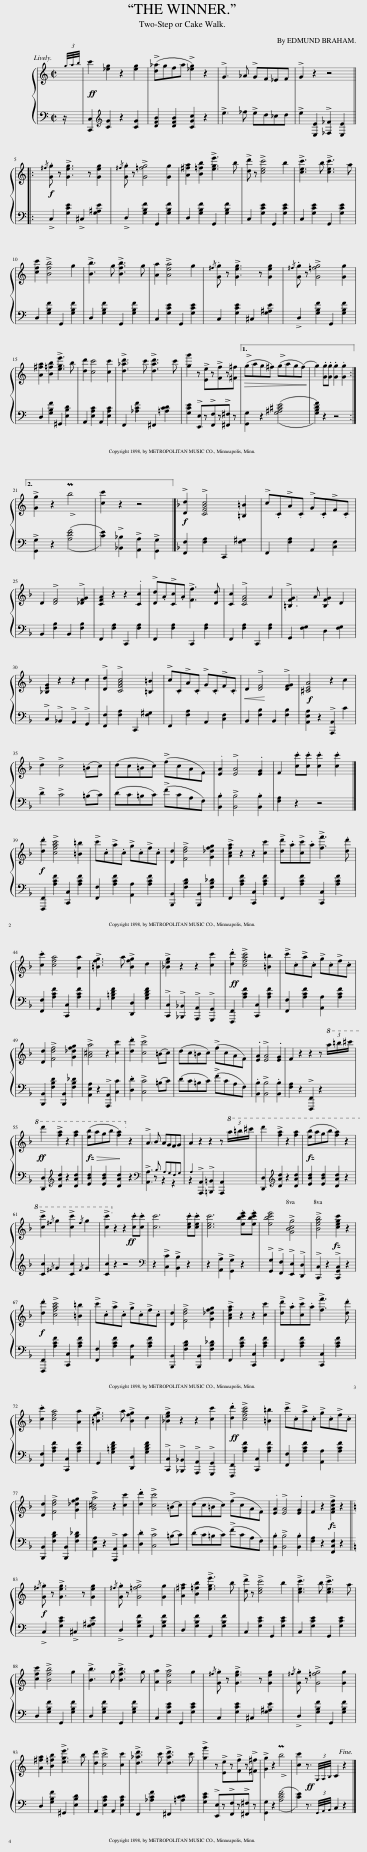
X:1
%%score { 1 | ( 2 3 ) }
L:1/8
Q:1/4=190
M:2/2
I:linebreak $
K:C
V:1 treble
V:2 bass
V:3 bass
V:1
 (3g/4a/4b/4 |!ff! c'2 [_eg]2 z2 [eg]2 | (!>![d_a]gfa !>![_eg]2) z2 | !>!G3 _A !>!GF_EF | !>!G2 z2 z4 |:$ %5
!f!{/^f} .[Gg] z !>![Geg]3 z [Geg]2 |{/^f} .[Gg] z !>![G=fg]4 [Gg]2 | [A^fa]2 [B=fb]2 !>![ege']3 b | !>![dd'] z !>![cec']4 b2 | !>![cec']3 b !>![cec']3 a |$ %10
 [cfc']2 !>![Bfb]4 g2 | !>![Bb]3 g !>![Bfb]3 g | [Aa]2 !>![Aea]4 g2 |{/^f} .[Gg] z !>![Geg]3 z [Geg]2 |{/^f} .[Gg] z !>![G=fg]4 [Gg]2 |$ %15
 [A^fa]2 [B=fb]2 !>![ege']3 b | [dd']2 [cc']4 [cc']2 | !>![d_ad']3 c' !>![dad']3 c' | [gg']2 z !>![Ee]z!>![Ff]z[^F^f] |1!>(! (!>!gag^f) (!>!gag(f)!>)! | %20
 g2) .[Gg].[Gg] .[Gg]2 .[Gg]2 :|2$ !>![Gg]2 z2 Pb4 | [cc']2 z2 z4 |][K:F]!f! !>![Dd]2 !>![CFAc]4 [=B,=B]2 | !>!c.C!>!A.C !>!G.C!>!F.C |$ %25
 D2 !>![DF]4 !>![_DFG]2 | [CFA]2 z2 z2 .[Cc]2 | !>![Dd].A!>![Cc].A !>![Ff]3 [Dd] | [Cc]2 !>![CFA]4 A2 | !>![=B,FG]3 A [B,FG]2 D2 |$ %30
 [_B,EG]2 z2 z2 c2 | !>![Dd]2 !>![CFAc]4 [=B,=B]2 | !>!c.C!>!A.C !>!G.C!>!F.C |!<(! D2 !>![DF]4!<)! !>![DFG]2 |!f! [^CEA]4 z2 c2 |$ %35
 !>!d2 !>!c4 (=Bc) | (dc=Bc) (!>!fcAF) | .[EA]2 !>![EA]4 .[EG]2 | F2 .[cc'].[cc'] .[cc']2 .[cc']2 |]$!f! .[dd']2 !>![cfac']4 [=B=b]2 | %40
 !>!c'.c!>!a.c !>!g.c!>!f.c | [Dd]2 !>![Fdf]4 [G_dfg]2 | !>![Acfa]2 z2 z2 [cc']2 | !>![dd'].a!>![cc'].a !>![ff']3 .[dd'] |$ .[cc']2 [cfa]4 [Aa]2 | %45
 !>![=Bfg]3 a !>![Bfg]2 d2 | !>![_Beg]2 z2 z2 [cc']2 |!ff! .[dd']2 !>![cfac']4 [=B=b]2 | !>!c'.c!>!a.c !>!g.c!>!f.c |$ [Dd]2 !>![Fdf]4 [G_dfg]2 | %50
 !>![A^ca]4 z2 [=cc']2 | .[dd']2 !>![cc']4 (=Bc) | (dc=Bc) (!>!fcAF) | .[EA]2 !>![EA]4 .[EG]2 | F2 z2 z2 z!8va(! (3a'/=b'/^c''/ |$ %55
[K:F]!ff! d''2 !>![f'a']2 z2 [f'a']2 | ([e'b']!>(!a'g'b' [f'a']2)!8va)! z2!>)! | !>!A3 B AGFG | A2 z2 z2 z!8va(! (3a'/=b'/^c''/ | d''2 !>![f'a']2 z2 [f'a']2 | %60
 ([e'b']a'g'b' [f'a']2) z2 |$ !>![c'c'']2{/^f'} g'2 !>![c'c'']2{/f'} g'2 | !>![c'c'']2!8va)! z2 z2!ff! .[cc'].[cc'] | [cc']6 .[cec'].[cec'] | [cec']6 .[ebc'e'].[ebc'e'] | %65
 [ebc'e']4!8va(! !>![gbc'g']4!8va)! |!8va(! !>![be'g'b']4!8va)! [cegc']2 z2 |$!f! .[dd']2 !>![cfac']4 [=B=b]2 | !>!c'.c!>!a.c !>!g.c!>!f.c | [Dd]2 !>![Fdf]4 [G_dfg]2 | %70
 !>![Acfa]2 z2 z2 [cc']2 | !>![dd'].a!>![cc'].a !>![ff']3 .[dd'] |$ .[cc']2 [cfa]4 [Aa]2 | !>![=Bfg]3 a !>![Bfg]2 d2 | !>![_Beg]2 z2 z2 [cc']2 | %75
!ff! .[dd']2 !>![cfac']4 [=B=b]2 | !>!c'.c!>!a.c !>!g.c!>!f.c |$ [Dd]2 !>![Fdf]4 [G_dfg]2 | !>![A^ca]4 z2 [=cc']2 | .[dd']2 !>![cc']4 (=Bc) | %80
 (dc=Bc) (!>!fcAF) | .[EA]2 !>![EA]4 .[EG]2 | F2 z2 !>![FAcf]2 z2 ||$[K:C]!f!{/^f} .[Gg] z !>![Geg]3 z [Geg]2 |{/^f} .[Gg] z !>![G=fg]4 [Gg]2 | %85
 [A^fa]2 [B=fb]2 !>![ege']3 b | !>![dd'] z !>![cec']4 b2 | !>![cec']3 b !>![cec']3 a |$ [cfc']2 !>![Bfb]4 g2 | !>![Bb]3 g !>![Bfb]3 g | %90
 [Aa]2 !>![Aea]4 g2 |{/^f} .[Gg] z !>![Geg]3 z [Geg]2 |{/^f} .[Gg] z !>![G=fg]4 [Gg]2 |$ [A^fa]2 [B=fb]2 !>![ege']3 b | [dd']2 !>![cc']4 [cc']2 | %95
 !>![d_ad']3 c' !>![dad']3 c' | !>![gg']2 z !>![Ee]z!>![Ff]z!>![^F^f] | !>![Gg]2 z2 Pb4 | [cc']2!ff! z3/2 (3G,/4A,/4B,/4 C2 z2 |] %99
V:2
 z/ | [C,,C,]2[K:treble] [CG]2 z2 [CG]2 | [DFB]2 [DFB]2 [CGc]2 z2 |[K:bass] !>!G,3 _A, !>!G,F,_E,F, | !>!G,2 [G,,,G,,]2 !>![_A,,,_A,,]2 [G,,,G,,]2 |:$ %5
 !>!C,2 [G,CE]2 !>!^C,2 [G,^A,E]2 | !>!D,2 [G,B,F]2 G,,2 [G,B,F]2 | D,2 [G,B,F]2 G,,2 [G,B,F]2 | C,2 [G,CE]2 G,,2 [G,CE]2 | C,2 [G,CE]2 G,,2 [G,CE]2 |$ %10
 D,2 [G,B,F]2 G,,2 [G,B,F]2 | D,2 [G,B,F]2 G,,2 [G,B,F]2 | C,2 [G,CE]2 G,,2 [G,CE]2 | C,2 [G,CE]2 ^C,2 [G,^A,E]2 | !>!D,2 [G,B,F]2 G,,2 [G,B,F]2 |$ %15
 D,2 [G,B,F]2 ^G,,2 [E,B,D]2 | A,,2 [E,A,C]2 A,,2 [E,A,C]2 | F,,2 [_A,CF]2 ^F,,2 [=A,CD]2 | [G,CE]2 !>![E,,E,]z!>![F,,F,]z!>![^F,,^F,] z |1 [G,,G,]2 z2 (([G,^A,^CE]4 | %20
 [G,B,DF]2)) z2 z4 :|2$ !>![G,,G,]2 z2 ((!>![A,DF]4 | [CE]2)) !>![_B,,_B,]2 !>![A,,A,]2 !>![G,,G,]2 |][K:F] [F,,F,]2 [F,A,]2 C,,2 [F,^G,]2 | F,,2 [F,A,]2 A,,2 [C,F,]2 |$ %25
 B,,2 [F,B,]2 B,,2 [F,B,]2 | F,,2 [F,A,]2 C,,2 [F,A,]2 | F,,2 [F,A,]2 C,,2 [F,A,]2 | F,,2 [F,A,]2 C,,2 [F,A,]2 | G,,2 [F,G,]2 D,2 [F,G,]2 |$ %30
 !>!C,2 !>!_B,,2 !>!A,,2 !>!G,,2 | [F,,F,]2 [F,A,]2 C,,2 [F,^G,]2 | F,,2 [F,A,]2 A,,2 [C,F,]2 | B,,2 [F,B,]2 B,,2 [F,B,]2 | [A,,E,A,]2 z2 !>![A,,,A,,]2 C2 |$ %35
 !>!D2 !>!C4 (=B,C) | (DC=B,C) (!>!FCA,F,) | .[B,,B,]2 !>![B,,B,]4 .[B,,B,]2 | [F,A,]2 z2 z4 |]$ [F,,,F,,]2 [A,CF]2 [C,,C,]2 [A,CF]2 | %40
 [F,,F,]2 [A,CF]2 [A,,A,]2 [A,CF]2 | [B,,,B,,]2 [F,B,D]2 [B,,,B,,]2 [F,B,_D]2 | F,,2 [A,CF]2 [C,,C,]2 [A,CF]2 | F,,2 [A,CF]2 [C,,C,]2 [A,CF]2 |$ [F,,F,]2 [A,CF]2 [C,,C,]2 [A,CF]2 | %45
 G,,2 [G,=B,DF]2 [D,,D,]2 [G,B,DF]2 | !>![C,,C,]2 !>![_B,,,_B,,]2 !>![A,,,A,,]2 !>![G,,,G,,]2 | [F,,,F,,]2 [A,CF]2 [C,,C,]2 [A,CF]2 | [F,,F,]2 [A,CF]2 [A,,A,]2 [A,CF]2 |$ [B,,,B,,]2 [F,B,D]2 [B,,,B,,]2 [F,B,_D]2 | %50
 [A,,E,A,]2 z2 !>![A,,,A,,]2 [C,C]2 | .[D,D]2 !>![C,C]4 (=B,C) | (DC=B,C) (!>!FCA,F,) | .[B,,B,]2 !>![B,,B,]4 .[B,,B,]2 | [F,A,]2 z2 !>![F,,,F,,]2 z2 |$ %55
[K:F] [D,,D,]2[K:treble] [DAd]2 z2 [DAd]2 | [EBd]2 [EBd]2 [DAd]2 z2 |[K:bass] !>![A,,A,]3 z z2 z2 | z2 !>![A,,,A,,]2 !>![=B,,,=B,,]2 [A,,,A,,]2 | [D,,D,]2[K:treble] [DAd]2 z2 [DAd]2 | %60
 [EBd]2 [EBd]2 [DAd]2 z2 |$ [Cc]2{/^F} G2 [Cc]2{/F} G2 | [Cc]2 z2 z4 |[K:bass] z2 !>![C,C]2 !>![B,,B,]2 z2 | z2 !>![A,,A,]2 !>![G,,G,]2 z2 | %65
 !>![G,,G,]2 !>![F,,F,]2 !>![E,,E,]2 !>![D,,D,]2 | !>![C,,C,]2 z2 !>![C,,G,,C,]2 z2 |$ [F,,,F,,]2 [A,CF]2 [C,,C,]2 [A,CF]2 | [F,,F,]2 [A,CF]2 [A,,A,]2 [A,CF]2 | [B,,,B,,]2 [F,B,D]2 [B,,,B,,]2 [F,B,_D]2 | %70
 F,,2 [A,CF]2 [C,,C,]2 [A,CF]2 | F,,2 [A,CF]2 [C,,C,]2 [A,CF]2 |$ [F,,F,]2 [A,CF]2 [C,,C,]2 [A,CF]2 | G,,2 [G,=B,DF]2 [D,,D,]2 [G,B,DF]2 | !>![C,,C,]2 !>![_B,,,_B,,]2 !>![A,,,A,,]2 !>![G,,,G,,]2 | %75
 [F,,,F,,]2 [A,CF]2 [C,,C,]2 [A,CF]2 | [F,,F,]2 [A,CF]2 [A,,A,]2 [A,CF]2 |$ [B,,,B,,]2 [F,B,D]2 [B,,,B,,]2 [F,B,_D]2 | [A,,E,A,]2 z2 !>![A,,,A,,]2 [C,C]2 | .[D,D]2 !>![C,C]4 (=B,C) | %80
 (DC=B,C) (!>!FCA,F,) | .[B,,B,]2 !>![B,,B,]4 .[B,,B,]2 | [F,A,]2 z2 [F,,C,F,]2 z2 ||$[K:C] !>!C,2 [G,CE]2 !>!^C,2 [G,^A,E]2 | !>!D,2 [G,B,F]2 G,,2 [G,B,F]2 | %85
 D,2 [G,B,F]2 G,,2 [G,B,F]2 | C,2 [G,CE]2 G,,2 [G,CE]2 | C,2 [G,CE]2 G,,2 [G,CE]2 |$ D,2 [G,B,F]2 G,,2 [G,B,F]2 | D,2 [G,B,F]2 G,,2 [G,B,F]2 | %90
 C,2 [G,CE]2 G,,2 [G,CE]2 | C,2 [G,CE]2 ^C,2 [G,^A,E]2 | !>!D,2 [G,B,F]2 G,,2 [G,B,F]2 |$ D,2 [G,B,F]2 ^G,,2 [E,B,D]2 | A,,2 [E,A,C]2 A,,2 [E,A,C]2 | %95
 F,,2 [_A,CF]2 ^F,,2 [=A,CD]2 | [G,CE]2 !>![E,,E,]z!>![F,,F,]z!>![^F,,^F,] z | [G,,G,]2 z2 ((!>![A,DF]4 | [CE]2)) z3/2 (3G,,/4A,,/4B,,/4 C,2 z2 |] %99
V:3
 x/ | x2[K:treble] x6 | x8 |[K:bass] x8 | x8 |:$ %5
 x8 | x8 | x8 | x8 | x8 |$ %10
 x8 | x8 | x8 | x8 | x8 |$ %15
 x8 | x8 | x8 | x8 |1 x8 | %20
 x8 :|2$ x8 | x8 |][K:F] x8 | x8 |$ %25
 x8 | x8 | x8 | x8 | x8 |$ %30
 x8 | x8 | x8 | x8 | x8 |$ %35
 x8 | x8 | x8 | x8 |]$ x8 | %40
 x8 | x8 | x8 | x8 |$ x8 | %45
 x8 | x8 | x8 | x8 |$ x8 | %50
 x8 | x8 | x8 | x8 | x8 |$ %55
[K:F] x2[K:treble] x6 | x8 |[K:bass] x3 B, A,G,F,G, | A,2 x6 | x2[K:treble] x6 | %60
 x8 |$ x8 | x8 |[K:bass] x8 | x8 | %65
 x8 | x8 |$ x8 | x8 | x8 | %70
 x8 | x8 |$ x8 | x8 | x8 | %75
 x8 | x8 |$ x8 | x8 | x8 | %80
 x8 | x8 | x8 ||$[K:C] x8 | x8 | %85
 x8 | x8 | x8 |$ x8 | x8 | %90
 x8 | x8 | x8 |$ x8 | x8 | %95
 x8 | x8 | x8 | x8 |] %99
